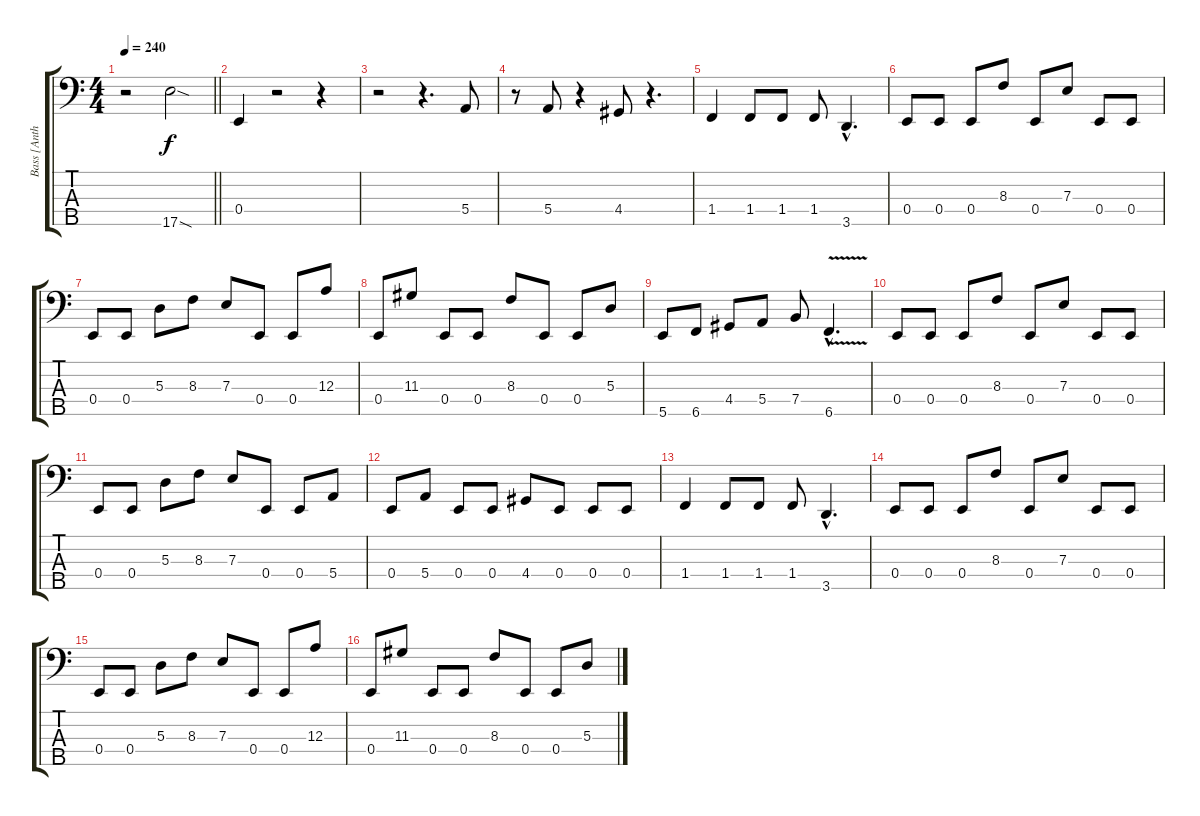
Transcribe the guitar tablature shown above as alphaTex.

\track ("Bass [Anthony Ridout]" "Bass [Anth") {instrument electricbasspick}
\staff {score tabs}
\tuning (G2 D2 A1 E1 B0) {hide}
\ts (4 4)
\tempo 240
\clef f4
\barLineRight lightlight
\ks aminor
r.2{dy f} 17.5{sod}.2 |
0.4.4 r.2 r.4 |
r.2 r.4{d} 5.4.8 |
r.8 5.4.8 r.4 4.4.8 r.4{d} |
1.4.4 1.4.8 1.4.8 1.4.8 3.5{hac}.4{d} |
0.4.8 0.4.8 0.4.8 8.3.8 0.4.8 7.3.8 0.4.8 0.4.8 |
0.4.8 0.4.8 5.3.8 8.3.8 7.3.8 0.4.8 0.4.8 12.3.8 |
0.4.8 11.3.8 0.4.8 0.4.8 8.3.8 0.4.8 0.4.8 5.3.8 |
5.5.8 6.5.8 4.4.8 5.4.8 7.4.8 6.5{v hac}.4{d} |
0.4.8 0.4.8 0.4.8 8.3.8 0.4.8 7.3.8 0.4.8 0.4.8 |
0.4.8 0.4.8 5.3.8 8.3.8 7.3.8 0.4.8 0.4.8 5.4.8 |
0.4.8 5.4.8 0.4.8 0.4.8 4.4.8 0.4.8 0.4.8 0.4.8 |
1.4.4 1.4.8 1.4.8 1.4.8 3.5{hac}.4{d} |
0.4.8 0.4.8 0.4.8 8.3.8 0.4.8 7.3.8 0.4.8 0.4.8 |
0.4.8 0.4.8 5.3.8 8.3.8 7.3.8 0.4.8 0.4.8 12.3.8 |
0.4.8 11.3.8 0.4.8 0.4.8 8.3.8 0.4.8 0.4.8 5.3.8
